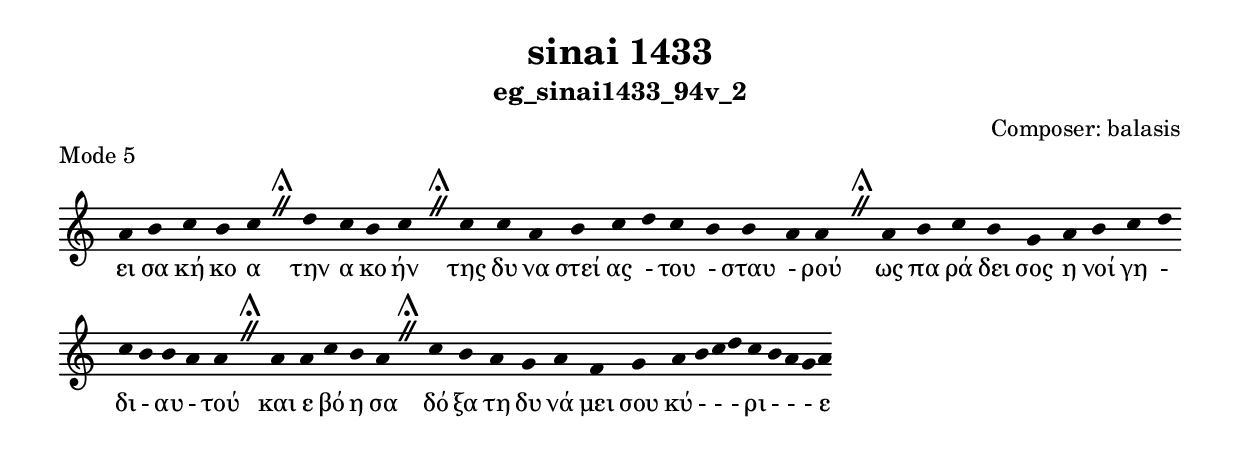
\include "gregorian.ly"

	\header {
 	  title = "sinai 1433"
	  subtitle = "eg_sinai1433_94v_2"
	  composer = "Composer: balasis"
	  piece = "Mode 5"
	}

	chant = {
	  a'4 b'4 c''4 b'4 c''4 \divisioMaior
 d''4 c''4 b'4 c''4 \divisioMaior
 c''4 c''4 a'4 b'4 c''4 d''4 c''4 b'4 b'4 a'4 a'4 \divisioMaior
 a'4 b'4 c''4 b'4 g'4 a'4 b'4 c''4 d''4 c''4 b'4 b'4 a'4 a'4 \divisioMaior
 a'4 a'4 c''4 b'4 a'4 \divisioMaior
 c''4 b'4 a'4 g'4 a'4 f'4 g'4 a'4 b'4 c''4 d''4 c''4 b'4 a'4 g'4 a'4\finalis
	}

	verba = \lyricmode {ει σα κή κο α 
την α κο ήν 
της δυ να στεί ας - του - σταυ - ρού 
ως πα ρά δει σος η νοί γη - δι - αυ - τού 
και ε βό η σα 
δό ξα τη δυ νά μει σου κύ -  -  - ρι -  -  - ε 
	}


	\score {
	  \new Staff <<
	  \new Voice = "melody" \chant
	  \new Lyrics = "one" \lyricsto melody \verba
	  >>
	  \layout {
	    \context {
	      \Staff
	      \remove "Time_signature_engraver"
	      \remove "Bar_engraver"
	    }
	    \context {
	      \Voice
	      \remove "Stem_engraver"
	    }
	  }
	}